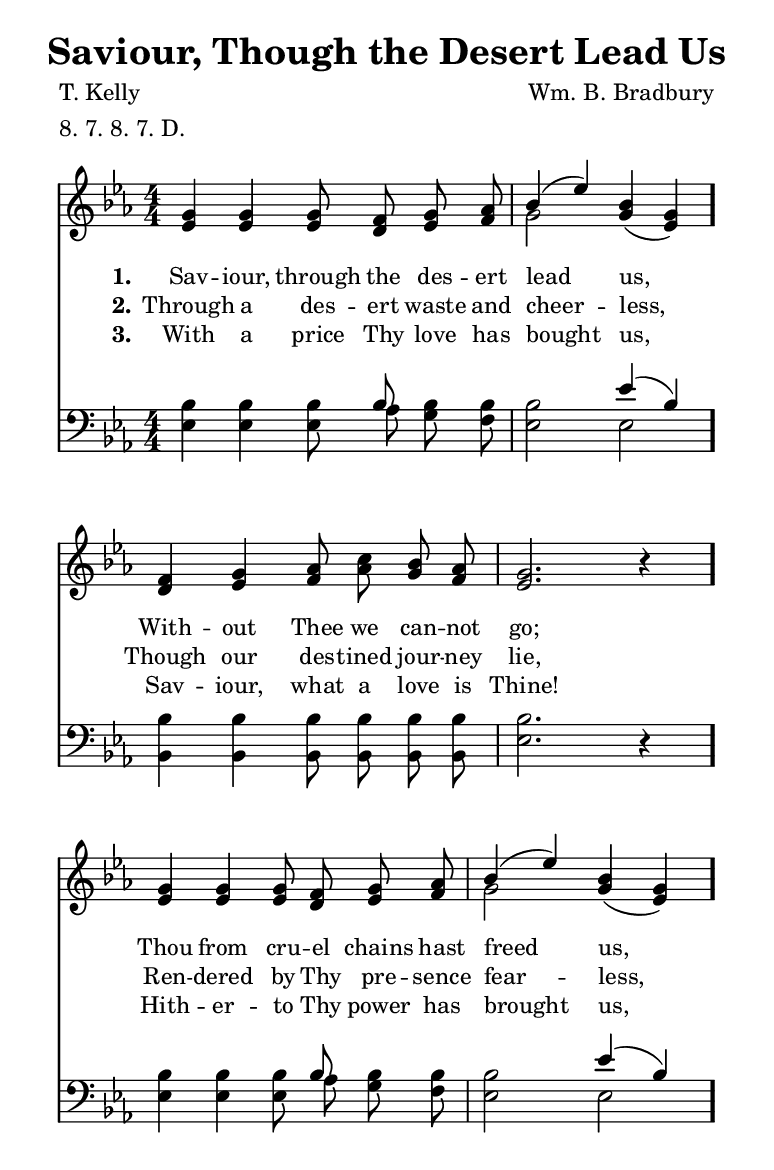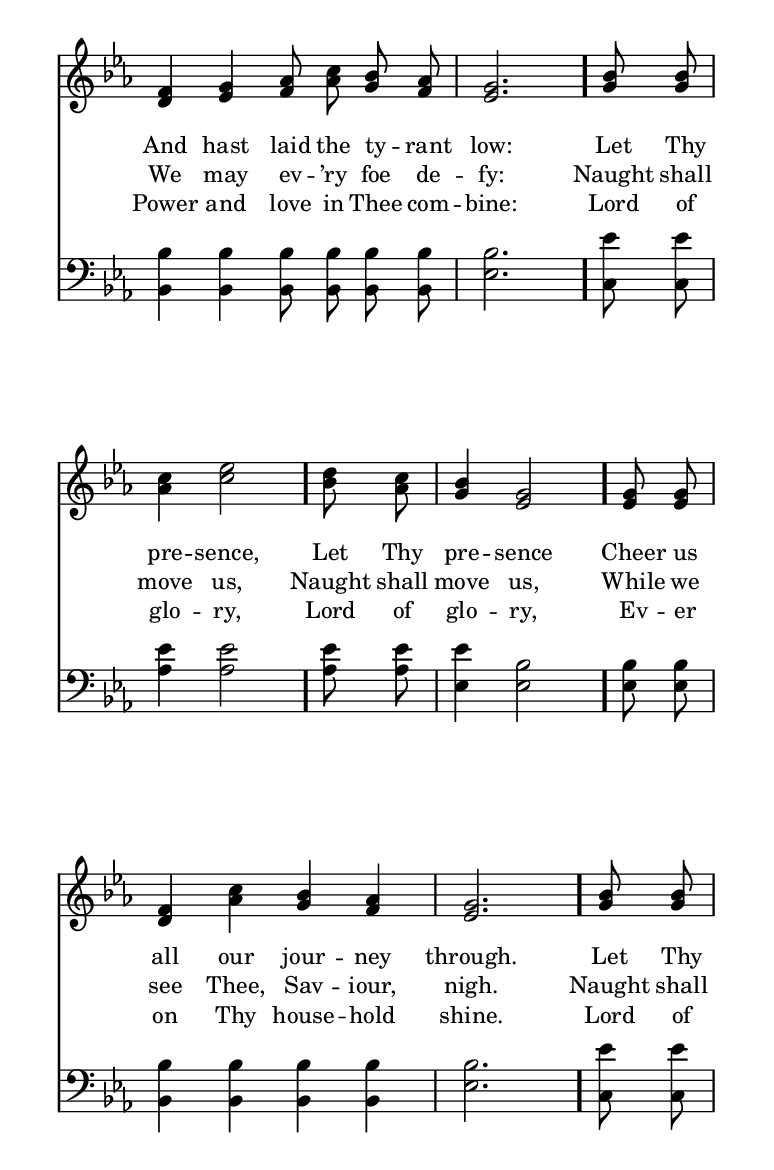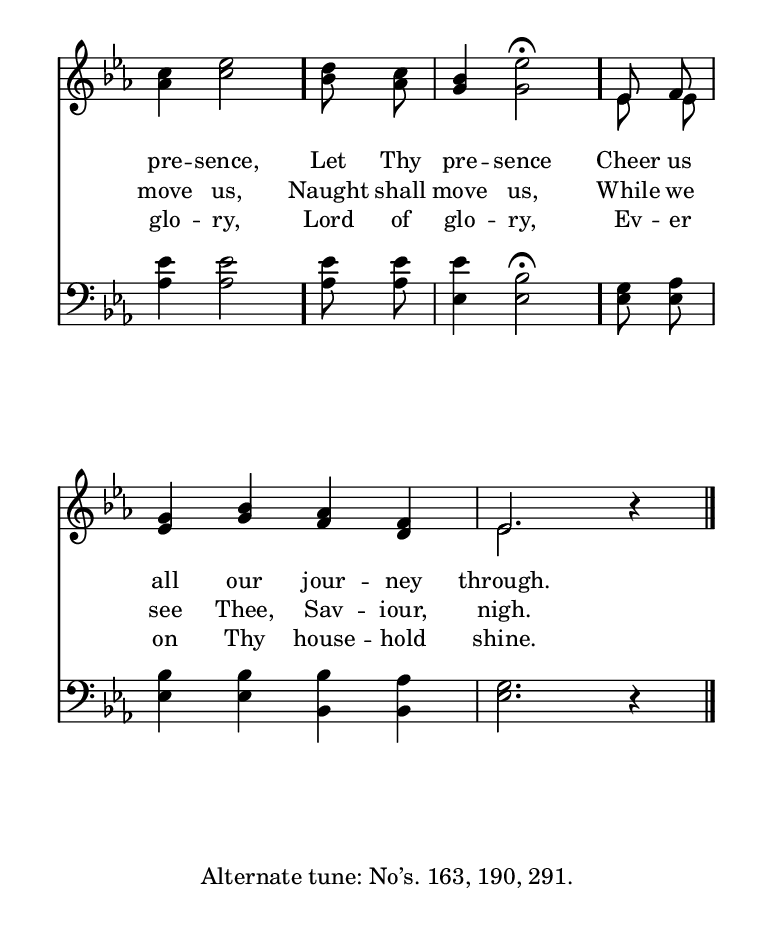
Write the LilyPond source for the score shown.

\include "common/global.ily"
\paper {
  \include "common/paper.ily"
}

\header{
  hymnnumber = "191"
  title = "Saviour, Though the Desert Lead Us"
  tunename = ""
  meter = "8. 7. 8. 7. D."
  poet = "T. Kelly"
  composer = "Wm. B. Bradbury"
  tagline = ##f
}

ta = { \tempo 4=80 }
tb = { \tempo 4=40 }

global = {
  \include "common/overrides.ily"
  \override Staff.TimeSignature.style = #'numbered
  \time 4/4
  \override Score.MetronomeMark.transparent = ##t % hide all fermata changes too
  \ta
  \key ees \major
  \autoBeamOff
}

notesSoprano = {
\global
\relative c'' {

  g4 g g8 f g aes | bes4( ees) bes( g) |
  f4 g aes8 c bes aes | g2. r4 % rest not in original, but required to make timing work
  g4 g g8 f g aes | bes4( ees) bes( g) |
  f4 g aes8 c bes aes | g2.
  bes8 bes | c4 ees2
  d8 c | bes4 g2
  g8 g | f4 c' bes aes | g2.
  bes8 bes | c4 ees2
  d8 c | bes4 \tb ees2 \fermata \ta
  ees,8 f | g4 bes aes f | ees2. r4 % impossible "r8" in original

  \bar "|."

}
}

notesAlto = {
\global
\relative e' {

  ees4 ees ees8 d ees f | g2 g4( ees) |
  d4 ees f8 aes g f | ees2. r4 % added rest
  ees4 ees ees8 d ees f | g2 g4( ees) |
  d4 ees f8 aes g f | ees2.
  g8 g | aes4 c2
  bes8 aes | g4 ees2
  ees8 ees | d4 aes' g f | ees2.
  g8 g | aes4 c2
  bes8 aes | g4 g2
  ees8 ees | ees4 g f d | ees2. r4

}
}

notesTenor = {
\global
\relative a {

  bes4 bes bes8 bes bes bes | bes2 ees4( bes) |
  bes4 bes bes8 bes bes bes | bes2. r4 % added rest
  bes4 bes bes8 bes bes bes | bes2 ees4( bes) |
  bes4 bes bes8 bes bes bes | bes2.
  ees8 ees | ees4 ees2
  ees8 ees | ees4 bes2
  bes8 bes | bes4 bes bes bes | bes2.
  ees8 ees | ees4 ees2
  ees8 ees | ees4 bes2
  g8 aes | bes4 bes bes aes | g2. r4

}
}

notesBass = {
\global
\relative f {

  ees4 ees ees8 aes g f | ees2 ees
  bes4 bes bes8 bes bes bes | ees2. r4 % added rest
  ees4 ees ees8 aes g f | ees2 ees
  bes4 bes bes8 bes bes bes | ees2.
  c8 c aes'4 aes2
  aes8 aes | ees4 ees2
  ees8 ees bes4 bes bes bes | ees2.
  c8 c aes'4 aes2
  aes8 aes | ees4 ees2 \fermata
  ees8 ees | ees4 ees bes bes | ees2. r4

}
}

wordsA = \lyricmode {
\set stanza = "1."

Sav -- iour, through the des -- ert lead us, \bar "."
With -- out Thee we can -- not go; \bar "."
Thou from cru -- el chains hast freed us, \bar "."
And hast laid the ty -- rant low: \bar "."
%{HIDE>%} Let Thy pre -- sence, %{<HIDE%} \bar "."
Let Thy pre -- sence \bar "."
Cheer us all our jour -- ney through. \bar "."
%{HIDE>%} Let Thy pre -- sence, \bar "."
Let Thy pre -- sence \bar "."
Cheer us all our jour -- ney through. %{<HIDE%} \bar "."

}

wordsB = \lyricmode {
\set stanza = "2."

Through a des -- ert waste and cheer -- less,
Though our des -- tined jour -- ney lie,
Ren -- dered by Thy pre -- sence fear -- less,
We may ev -- ’ry foe de -- fy:
%{HIDE>%} Naught shall move us, %{<HIDE%}
Naught shall move us,
While we see Thee, Sav -- iour, nigh.
%{HIDE>%} Naught shall move us,
Naught shall move us,
While we see Thee, Sav -- iour, nigh. %{<HIDE%}

}

wordsC = \lyricmode {
\set stanza = "3."

With a price Thy love has bought us,
Sav -- iour, what a love is Thine!
Hith -- er -- to Thy power has brought us,
Power and love in Thee com -- bine:
%{HIDE>%} Lord of glo -- ry, %{<HIDE%}
Lord of glo -- ry,
Ev -- er on Thy house -- hold shine.
%{HIDE>%} Lord of glo -- ry,
Lord of glo -- ry,
Ev -- er on Thy house -- hold shine. %{<HIDE%}

}

\score {
  \context ChoirStaff <<
    \context Staff = upper <<
      \set Staff.autoBeaming = ##f
      \set ChoirStaff.systemStartDelimiter = #'SystemStartBar
      \set ChoirStaff.printPartCombineTexts = ##f
      \partcombine #'(2 . 9) \notesSoprano \notesAlto
      \context NullVoice = sopranos { \voiceOne << \notesSoprano >> }
      \context NullVoice = altos { \voiceTwo << \notesAlto >> }
      \context Lyrics = one   \lyricsto sopranos \wordsA
      \context Lyrics = two   \lyricsto sopranos \wordsB
      \context Lyrics = three \lyricsto sopranos \wordsC
    >>
    \context Staff = men <<
      \clef bass
      \set ChoirStaff.printPartCombineTexts = ##f
      \partcombine #'(2 . 9) \notesTenor \notesBass
      \context NullVoice = tenors { \voiceOne << \notesTenor >> }
      \context NullVoice = basses { \voiceTwo << \notesBass >> }
    >>
  >>
  \layout {
    \include "common/layout.ily"
  }
  \midi{
    \include "common/midi.ily"
  }
}

\noPageBreak \markup { \vspace #2 \fill-line { \raise #2 \line { Alternate tune: No’s. 163, 190, 291. } } }

\version "2.19.49"  % necessary for upgrading to future LilyPond versions.

% vi:set et ts=2 sw=2 ai nocindent syntax=lilypond:
